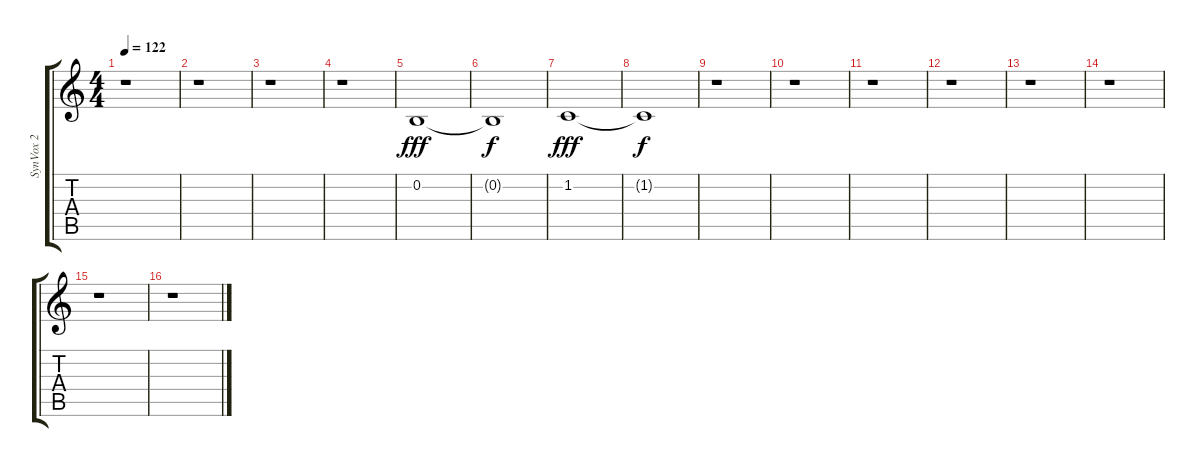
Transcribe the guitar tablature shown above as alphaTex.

\track ("SynVox 2" "SynVox 2") {instrument synthvoice}
\staff {score tabs}
\tuning (E4 B3 G3 D3 A2 E2) {hide}
\ts (4 4)
\tempo 122
\clef g2
\ks c
r.1{dy f} |
r.1 |
r.1 |
r.1 |
0.2.1{dy fff} |
0.2{t}.1{dy f} |
1.2.1{dy fff} |
1.2{t}.1{dy f} |
r.1 |
r.1 |
r.1 |
r.1 |
r.1 |
r.1 |
r.1 |
r.1
